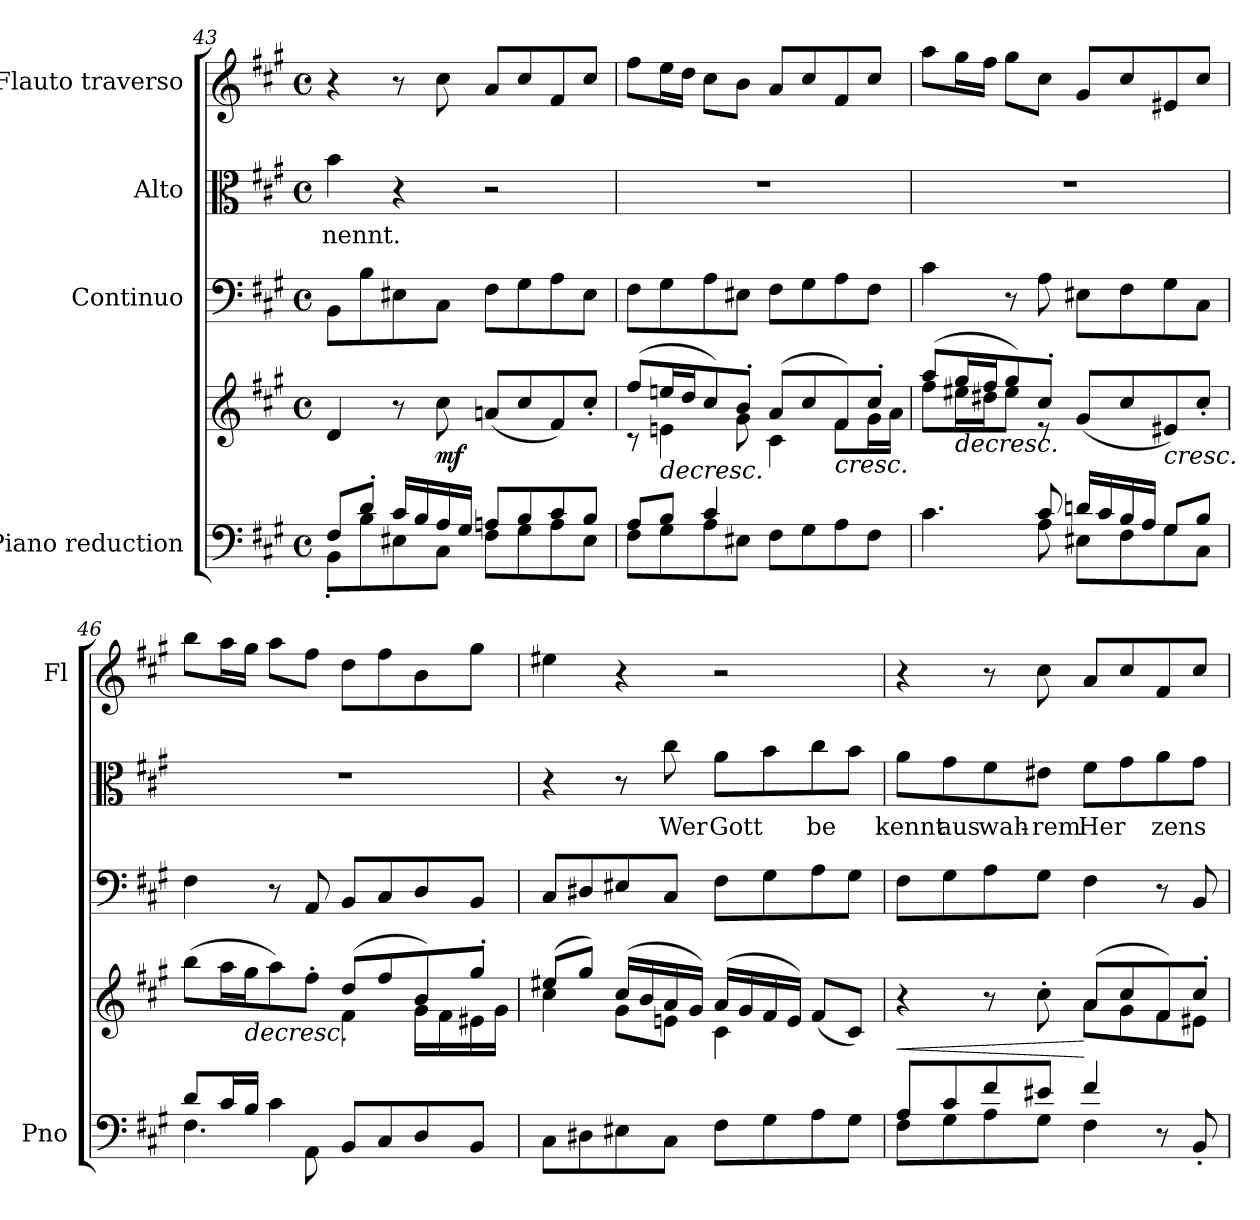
**kern	**kern	**dynam	**kern	**kern	**text	**kern
*part4	*part4	*part4	*part3	*part2	*part2	*part1
*staff5	*staff4	*staff4/5	*staff3	*staff2	*staff2	*staff1
*I"Piano reduction	*	*	*I"Continuo	*I"Alto	*	*I"Flauto traverso
*I'Pno	*	*	*	*	*	*I'Fl
!!LO:LB:g=z
*clefF4	*clefG2	*	*clefF4	*clefC3	*	*clefG2
*k[f#c#g#]	*k[f#c#g#]	*	*k[f#c#g#]	*k[f#c#g#]	*	*k[f#c#g#]
*M4/4	*M4/4	*	*M4/4	*M4/4	*	*M4/4
*met(c)	*met(c)	*	*met(c)	*met(c)	*	*met(c)
=43	=43	=43	=43	=43	=43	=43
*^	*	*	*	*	*	*
!	!	!	!	!	!	!LO:LY:b	!
8F#/L	8BB'\L	4d/	.	8BB\L	4b\	nennt.	4r
8d'/J	8B\	.	.	8B\	.	.	.
16c#/LL	8E#X\	8r	.	8E#X\	4r	.	8r
16B/	.	.	.	.	.	.	.
!	!	!	!LO:DY:b	!	!	!	!
16A/	8C#\J	8cc#\	mf	8C#\J	.	.	8cc#\
16G#/JJ	.	.	.	.	.	.	.
8An/L	8F#\L	(8an/L	.	8F#\L	2r	.	8a/L
8B/	8G#\	8cc#/	.	8G#\	.	.	8cc#/
8c#/	8A\	8f#/)	.	8A\	.	.	8f#/
8B/J	8E#\J	8cc#'/J	.	8E#\J	.	.	8cc#/J
=44	=44	=44	=44	=44	=44	=44	=44
*	*	*^	*	*	*	*	*
8A/L	8F#\L	(8ff#/L	8r	.	8F#\L	1r	.	8ff#\L
!	!	!	!	!LO:HP:b	!	!	!	!
8B/J	8G#\	16een/L	4en\	>	8G#\	.	.	16ee\L
.	.	16dd/J	.	.	.	.	.	16dd\JJ
4c#/	8A\	8cc#/)	.	.	8A\	.	.	8cc#\L
.	8E#X\J	8b'/J	8g#\	.	8E#X\J	.	.	8b\J
2ryy	8F#\L	(8a/L	4c#\	.	8F#\L	.	.	8a/L
.	8G#\	8cc#/	.	.	8G#\	.	.	8cc#/
!	!	!	!	!LO:HP:b	!	!	!	!
.	8A\	8f#/)	8f#\L	<	8A\	.	.	8f#/
.	8F#\J	8cc#'/J	16g#\L	.	8F#\J	.	.	8cc#/J
.	.	.	16a\JJ	.	.	.	.	.
*v	*v	*	*	*	*	*	*	*
*	*v	*v	*	*	*	*	*
.	.	]	.	.	.	.
=45	=45	=45	=45	=45	=45	=45
*^	*^	*	*	*	*	*
4.ryy	4.c#\	(8aa/L	8ff#\L	.	4c#\	1r	.	8aa\L
!	!	!	!	!LO:HP:b	!	!	!	!
.	.	16gg#/L	16ee#X\L	>	.	.	.	16gg#\L
.	.	16ff#/J	16dd#X\J	.	.	.	.	16ff#\JJ
.	.	8gg#/)	8ee#\J	.	8r	.	.	8gg#\L
8c#/	8A\	8cc#'/J	8r	[	8A\	.	.	8cc#\J
16dn/LL	8E#X\L	(<8g#/L	2ryy	.	8E#X\L	.	.	8g#/L
16c#/	.	.	.	.	.	.	.	.
16B/	8F#\	8cc#/	.	.	8F#\	.	.	8cc#/
16A/JJ	.	.	.	.	.	.	.	.
!	!	!	!	!LO:HP:b	!	!	!	!
8G#/L	8G#\	8e#X/)	.	<	8G#\	.	.	8e#X/
8B/J	8C#\J	8cc#'</J	.	.	8C#\J	.	.	8cc#/J
*v	*v	*	*	*	*	*	*	*
*	*v	*v	*	*	*	*	*
.	.	]	.	.	.	.
=46	=46	=46	=46	=46	=46	=46
*^	*^	*	*	*	*	*
8d/L	4.F#\	(>8bb\L	2ryy	.	4F#\	1r	.	8bb\L
16c#/L	.	16aa\L	.	.	.	.	.	16aa\L
!	!	!	!	!LO:HP:b	!	!	!	!
16B/JJ	.	16gg#\J	.	>	.	.	.	16gg#\JJ
4c#\	.	8aa\)	.	.	8r	.	.	8aa\L
.	8AA\	8ff#'>\J	.	.	8AA/	.	.	8ff#\J
2ryy	8BB/L	(8dd/L	4f#\	[	8BB/L	.	.	8dd\L
.	8C#/	8ff#/	.	.	8C#/	.	.	8ff#\
.	8D/	8b/)	16g#\LL	.	8D/	.	.	8b\
.	.	.	16f#\	.	.	.	.	.
.	8BB/J	8gg#'/J	16e#X\	.	8BB/J	.	.	8gg#\J
.	.	.	16g#\JJ	.	.	.	.	.
*v	*v	*	*	*	*	*	*	*
=47	=47	=47	=47	=47	=47	=47	=47
8C#\L	(8ee#X/L	4cc#\	.	8C#/L	4r	.	4ee#X\
8D#X\	8gg#/J)	.	.	8D#X/	.	.	.
8E#X\	(16cc#/LL	8g#\L	.	8E#X/	8r	.	4r
.	16b/	.	.	.	.	.	.
!	!	!	!	!	!	!LO:LY:b	!
8C#\J	16a/	8en\J	.	8C#/J	8cc#\	Wer	.
.	16g#/JJ)	.	.	.	.	.	.
!	!	!	!	!	!	!LO:LY:b	!
8F#\L	(16a/LL	4c#\	.	8F#\L	8a\L	Gott	2r
.	16g#/	.	.	.	.	.	.
8G#\	16f#/	.	.	8G#\	8b\	.	.
.	16e/JJ)	.	.	.	.	.	.
!	!	!	!	!	!	!LO:LY:b	!
8A\	(<8f#/L	4ryy	.	8A\	8cc#\	be	.
8G#\J	8c#/J)	.	.	8G#\J	8b\J	.	.
!!LO:LB:g=z
=48	=48	=48	=48	=48	=48	=48	=48
*^	*	*	*	*	*	*	*
!	!	!	!	!LO:HP:b	!	!	!LO:LY:b	!
8A/L	8F#\L	4r	4ryy	<	8F#\L	8a\L	kennt	4r
!	!	!	!	!	!	!	!LO:LY:b	!
8c#/	8G#\	.	.	.	8G#\	8g#\	aus	.
!	!	!	!	!	!	!	!LO:LY:b	!
8f#/	8A\	8r	8ryy	]	8A\	8f#\	wah-	8r
!	!	!	!	!	!	!	!LO:LY:b	!
8e#X/J	8G#\J	8cc#'>\	8ryy	.	8G#\J	8e#X\J	rem	8cc#\
!	!	!	!	!	!	!	!LO:LY:b	!
4f#/	4F#\	(8a/L	8a\L	[	4F#\	8f#\L	Her	8a/L
.	.	8cc#/	8g#\	.	.	8g#\	.	8cc#/
!	!	!	!	!	!	!	!LO:LY:b	!
8r	8ryy	8f#/)	8f#\	.	8r	8a\	zens	8f#/
8BB'</	8ryy	8cc#'/J	8e#X\J	.	8BB/	8g#\J	.	8cc#/J
*v	*v	*	*	*	*	*	*	*
*	*v	*v	*	*	*	*	*
=	=	=	=	=	=	=
*-	*-	*-	*-	*-	*-	*-
